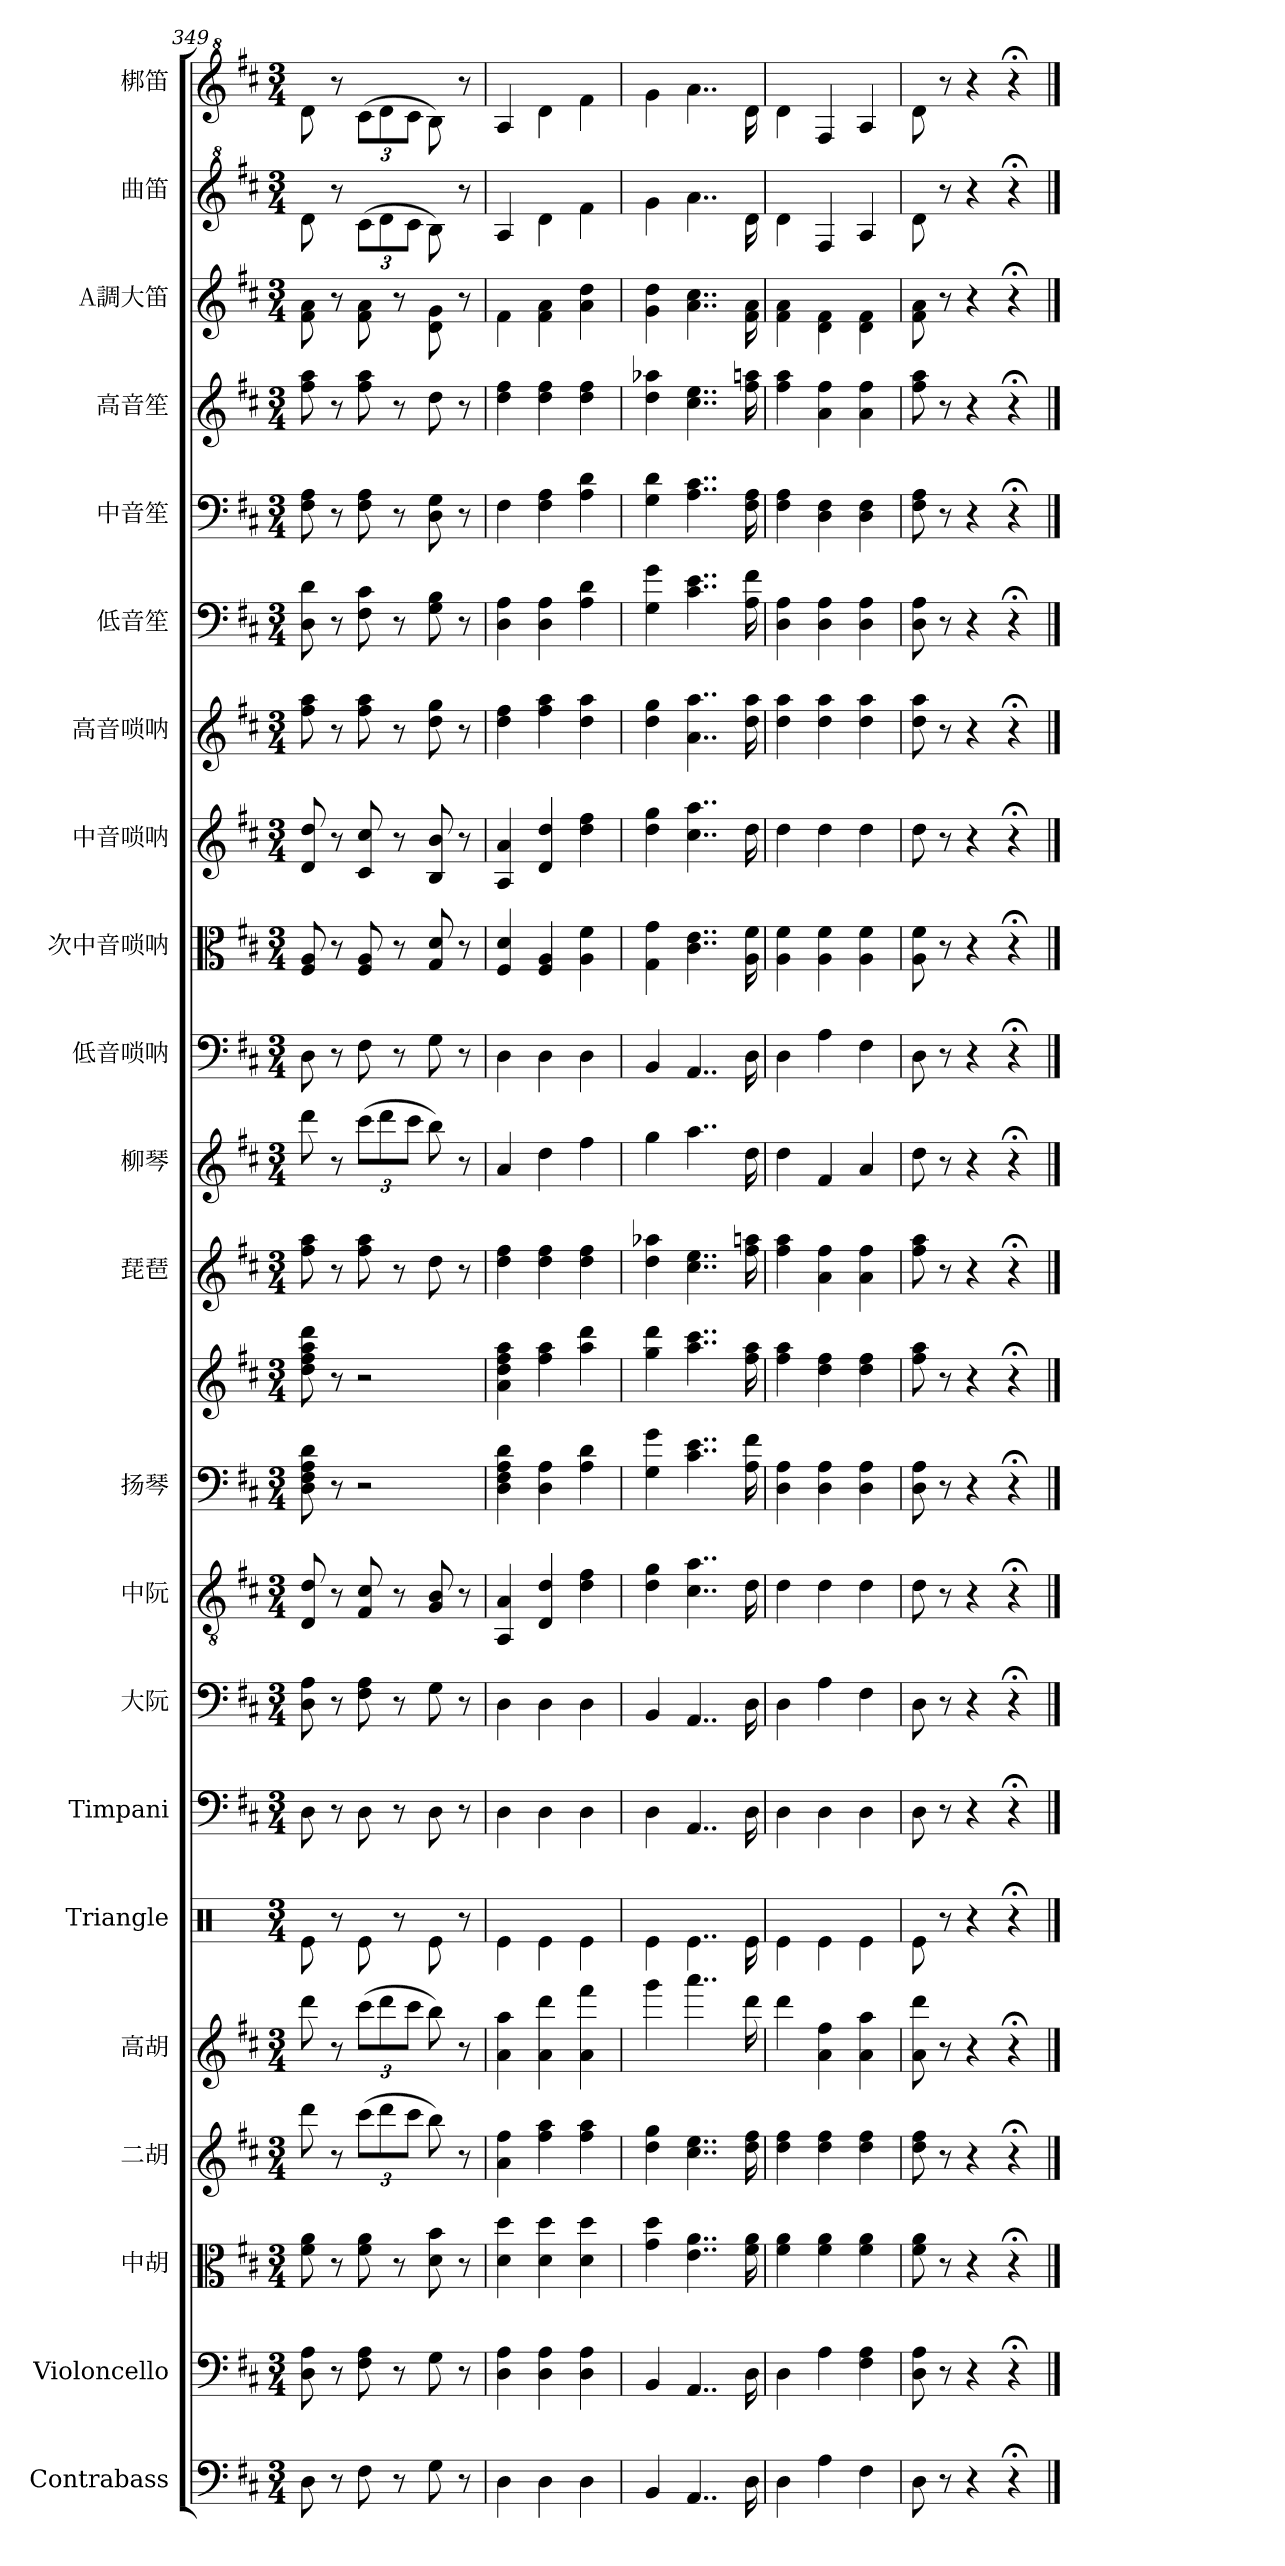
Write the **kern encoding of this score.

**kern	**kern	**kern	**kern	**kern	**kern	**kern	**kern	**kern	**kern	**kern	**kern	**kern	**kern	**kern	**kern	**kern	**kern	**kern	**kern	**kern	**kern	**kern
*part22	*part21	*part20	*part19	*part18	*part17	*part16	*part15	*part14	*part13	*part13	*part12	*part11	*part10	*part9	*part8	*part7	*part6	*part5	*part4	*part3	*part2	*part1
*staff23	*staff22	*staff21	*staff20	*staff19	*staff18	*staff17	*staff16	*staff15	*staff14	*staff13	*staff12	*staff11	*staff10	*staff9	*staff8	*staff7	*staff6	*staff5	*staff4	*staff3	*staff2	*staff1
*I"Contrabass	*I"Violoncello	*I"中胡	*I"二胡	*I"高胡	*I"Triangle	*I"Timpani	*I"大阮	*I"中阮	*I"扬琴	*	*I"琵琶	*I"柳琴	*I"低音唢呐	*I"次中音唢呐	*I"中音唢呐	*I"高音唢呐	*I"低音笙	*I"中音笙	*I"高音笙	*I"A調大笛	*I"曲笛	*I"梆笛
*I'Cb.	*I'Vc.	*	*	*	*I'Trgl.	*I'Timp.	*	*	*	*	*	*	*	*	*	*	*	*	*	*	*	*
*clefF4	*clefF4	*clefC3	*clefG2	*clefG2	*clefX	*clefF4	*clefF4	*clefGv2	*clefF4	*clefG2	*clefG2	*clefG2	*clefF4	*clefC3	*clefG2	*clefG2	*clefF4	*clefF4	*clefG2	*clefG2	*clefG^2	*clefG^2
*ITrd7c12	*	*	*	*	*	*	*	*	*	*	*	*	*	*	*	*	*	*	*	*ITrd-7c-12	*ITrd-7c-12	*ITrd-7c-12
*k[f#c#]	*k[f#c#]	*k[f#c#]	*k[f#c#]	*k[f#c#]	*k[]	*k[f#c#]	*k[f#c#]	*k[f#c#]	*k[f#c#]	*k[f#c#]	*k[f#c#]	*k[f#c#]	*k[f#c#]	*k[f#c#]	*k[f#c#]	*k[f#c#]	*k[f#c#]	*k[f#c#]	*k[f#c#]	*k[f#c#]	*k[f#c#]	*k[f#c#]
*M3/4	*M3/4	*M3/4	*M3/4	*M3/4	*M3/4	*M3/4	*M3/4	*M3/4	*M3/4	*M3/4	*M3/4	*M3/4	*M3/4	*M3/4	*M3/4	*M3/4	*M3/4	*M3/4	*M3/4	*M3/4	*M3/4	*M3/4
=349	=349	=349	=349	=349	=349	=349	=349	=349	=349	=349	=349	=349	=349	=349	=349	=349	=349	=349	=349	=349	=349	=349
8DD\	8D\ 8A\	8f#\ 8a\	8ddd\	8ddd\	8Re\	8D\	8D\ 8A\	8D/ 8d/	8D\ 8F#\ 8A\ 8d\	8dd\ 8ff#\ 8aa\ 8ddd\	8ff#\ 8aa\	8ddd\	8D\	8F#/ 8A/	8d/ 8dd/	8ff#\ 8aa\	8D\ 8d\	8F#\ 8A\	8ff#\ 8aa\	8ff#\ 8aa\	8ddd\	8ddd\
8r	8r	8r	8r	8r	8r	8r	8r	8r	8r	8r	8r	8r	8r	8r	8r	8r	8r	8r	8r	8r	8r	8r
*	*	*	*Xbrackettup	*Xbrackettup	*	*	*	*	*	*	*	*Xbrackettup	*	*	*	*	*	*	*	*	*Xbrackettup	*Xbrackettup
8FF#\	8F#\ 8A\	8f#\ 8a\	(>12ccc#\L	(>12ccc#\L	8Re\	8D\	8F#\ 8A\	8F#/ 8c#/	2r	2r	8ff#\ 8aa\	(>12ccc#\L	8F#\	8F#/ 8A/	8c#/ 8cc#/	8ff#\ 8aa\	8F#\ 8c#\	8F#\ 8A\	8ff#\ 8aa\	8ff#\ 8aa\	(>12ccc#\L	(>12ccc#\L
.	.	.	12ddd\	12ddd\	.	.	.	.	.	.	.	12ddd\	.	.	.	.	.	.	.	.	12ddd\	12ddd\
8r	8r	8r	.	.	8r	8r	8r	8r	.	.	8r	.	8r	8r	8r	8r	8r	8r	8r	8r	.	.
.	.	.	12ccc#\J	12ccc#\J	.	.	.	.	.	.	.	12ccc#\J	.	.	.	.	.	.	.	.	12ccc#\J	12ccc#\J
8GG\	8G\	8d\ 8b\	8bb\)	8bb\)	8Re\	8D\	8G\	8G/ 8B/	.	.	8dd\	8bb\)	8G\	8G/ 8d/	8B/ 8b/	8dd\ 8gg\	8G\ 8B\	8D\ 8G\	8dd\	8dd\ 8gg\	8bb\)	8bb\)
8r	8r	8r	8r	8r	8r	8r	8r	8r	.	.	8r	8r	8r	8r	8r	8r	8r	8r	8r	8r	8r	8r
=350	=350	=350	=350	=350	=350	=350	=350	=350	=350	=350	=350	=350	=350	=350	=350	=350	=350	=350	=350	=350	=350	=350
4DD\	4D\ 4A\	4d\ 4dd\	4a\ 4ff#\	4a\ 4aa\	4Re\	4D\	4D\	4AA/ 4A/	4D\ 4F#\ 4A\ 4d\	4a\ 4dd\ 4ff#\ 4aa\	4dd\ 4ff#\	4a/	4D\	4F#/ 4d/	4A/ 4a/	4dd\ 4ff#\	4D\ 4A\	4F#\	4dd\ 4ff#\	4ff#\	4aa/	4aa/
4DD\	4D\ 4A\	4d\ 4dd\	4ff#\ 4aa\	4a\ 4ddd\	4Re\	4D\	4D\	4D/ 4d/	4D\ 4A\	4ff#\ 4aa\	4dd\ 4ff#\	4dd\	4D\	4F#/ 4A/	4d/ 4dd/	4ff#\ 4aa\	4D\ 4A\	4F#\ 4A\	4dd\ 4ff#\	4ff#\ 4aa\	4ddd\	4ddd\
4DD\	4D\ 4A\	4d\ 4dd\	4ff#\ 4aa\	4a\ 4fff#\	4Re\	4D\	4D\	4d\ 4f#\	4A\ 4d\	4aa\ 4ddd\	4dd\ 4ff#\	4ff#\	4D\	4A\ 4f#\	4dd\ 4ff#\	4dd\ 4aa\	4A\ 4d\	4A\ 4d\	4dd\ 4ff#\	4aa\ 4ddd\	4fff#\	4fff#\
=351	=351	=351	=351	=351	=351	=351	=351	=351	=351	=351	=351	=351	=351	=351	=351	=351	=351	=351	=351	=351	=351	=351
4BBB/	4BB/	4g\ 4dd\	4dd\ 4gg\	4ggg\	4Re\	4D\	4BB/	4d\ 4g\	4G\ 4g\	4gg\ 4ddd\	4dd\ 4aa-X\	4gg\	4BB/	4G\ 4g\	4dd\ 4gg\	4dd\ 4gg\	4G\ 4g\	4G\ 4d\	4dd\ 4aa-X\	4gg\ 4ddd\	4ggg\	4ggg\
4..AAA/	4..AA/	4..e\ 4..a\	4..cc#\ 4..ee\	4..aaa\	4..Re\	4..AA/	4..AA/	4..c#\ 4..a\	4..c#\ 4..e\	4..aa\ 4..ccc#\	4..cc#\ 4..ee\	4..aa\	4..AA/	4..c#\ 4..e\	4..cc#\ 4..aa\	4..a\ 4..aa\	4..c#\ 4..e\	4..A\ 4..c#\	4..cc#\ 4..ee\	4..aa\ 4..ccc#\	4..aaa\	4..aaa\
16DD\	16D\	16f#\ 16a\	16dd\ 16ff#\	16ddd\	16Re\	16D\	16D\	16d\	16A\ 16f#\	16ff#\ 16aa\	16ff#\ 16aan\	16dd\	16D\	16A\ 16f#\	16dd\	16dd\ 16aa\	16A\ 16f#\	16F#\ 16A\	16ff#\ 16aan\	16ff#\ 16aa\	16ddd\	16ddd\
=352	=352	=352	=352	=352	=352	=352	=352	=352	=352	=352	=352	=352	=352	=352	=352	=352	=352	=352	=352	=352	=352	=352
4DD\	4D\	4f#\ 4a\	4dd\ 4ff#\	4ddd\	4Re\	4D\	4D\	4d\	4D\ 4A\	4ff#\ 4aa\	4ff#\ 4aa\	4dd\	4D\	4A\ 4f#\	4dd\	4dd\ 4aa\	4D\ 4A\	4F#\ 4A\	4ff#\ 4aa\	4ff#\ 4aa\	4ddd\	4ddd\
4AA\	4A\	4f#\ 4a\	4dd\ 4ff#\	4a\ 4ff#\	4Re\	4D\	4A\	4d\	4D\ 4A\	4dd\ 4ff#\	4a\ 4ff#\	4f#/	4A\	4A\ 4f#\	4dd\	4dd\ 4aa\	4D\ 4A\	4D\ 4F#\	4a\ 4ff#\	4dd\ 4ff#\	4ff#/	4ff#/
4FF#\	4F#\ 4A\	4f#\ 4a\	4dd\ 4ff#\	4a\ 4aa\	4Re\	4D\	4F#\	4d\	4D\ 4A\	4dd\ 4ff#\	4a\ 4ff#\	4a/	4F#\	4A\ 4f#\	4dd\	4dd\ 4aa\	4D\ 4A\	4D\ 4F#\	4a\ 4ff#\	4dd\ 4ff#\	4aa/	4aa/
=353	=353	=353	=353	=353	=353	=353	=353	=353	=353	=353	=353	=353	=353	=353	=353	=353	=353	=353	=353	=353	=353	=353
8DD\	8D\ 8A\	8f#\ 8a\	8dd\ 8ff#\	8a\ 8ddd\	8Re\	8D\	8D\	8d\	8D\ 8A\	8ff#\ 8aa\	8ff#\ 8aa\	8dd\	8D\	8A\ 8f#\	8dd\	8dd\ 8aa\	8D\ 8A\	8F#\ 8A\	8ff#\ 8aa\	8ff#\ 8aa\	8ddd\	8ddd\
8r	8r	8r	8r	8r	8r	8r	8r	8r	8r	8r	8r	8r	8r	8r	8r	8r	8r	8r	8r	8r	8r	8r
4r	4r	4r	4r	4r	4r	4r	4r	4r	4r	4r	4r	4r	4r	4r	4r	4r	4r	4r	4r	4r	4r	4r
4r;<	4r;<	4r;<	4r;<	4r;<	4r;<	4r;<	4r;<	4r;<	4r;<	4r;<	4r;<	4r;<	4r;<	4r;<	4r;<	4r;<	4r;<	4r;<	4r;<	4r;<	4r;<	4r;<
==	==	==	==	==	==	==	==	==	==	==	==	==	==	==	==	==	==	==	==	==	==	==
*-	*-	*-	*-	*-	*-	*-	*-	*-	*-	*-	*-	*-	*-	*-	*-	*-	*-	*-	*-	*-	*-	*-
